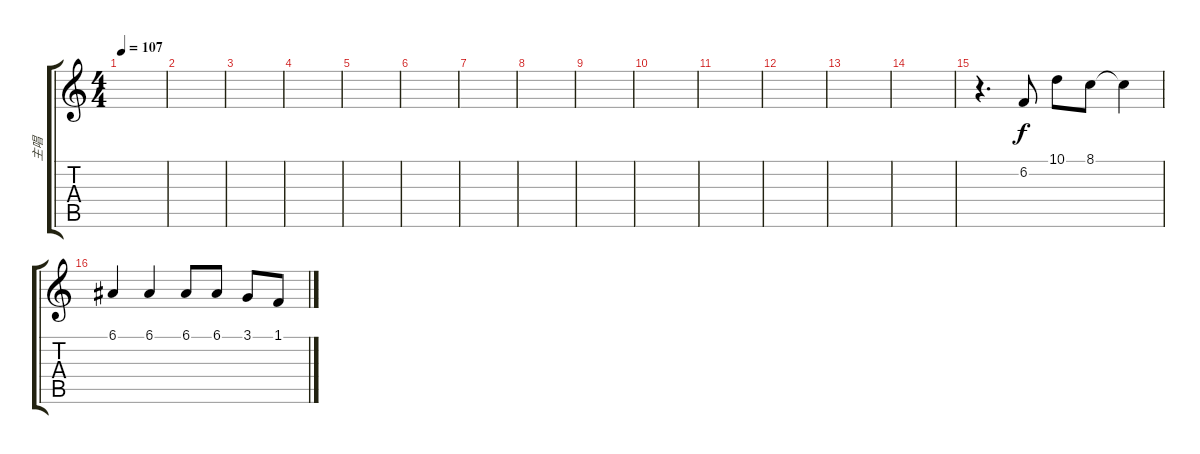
\track ("主唱" "主唱") {instrument violin}
\staff {score tabs}
\tuning (E4 B3 G3 D3 A2 E2) {hide}
\ts (4 4)
\tempo 107
\clef g2
\ks c
|
|
|
|
|
|
|
|
|
|
|
|
|
|
r.4{d} 6.2.8 10.1.8 8.1.8 8.1{t}.4 |
6.1.4 6.1.4 6.1.8 6.1.8 3.1.8 1.1.8
